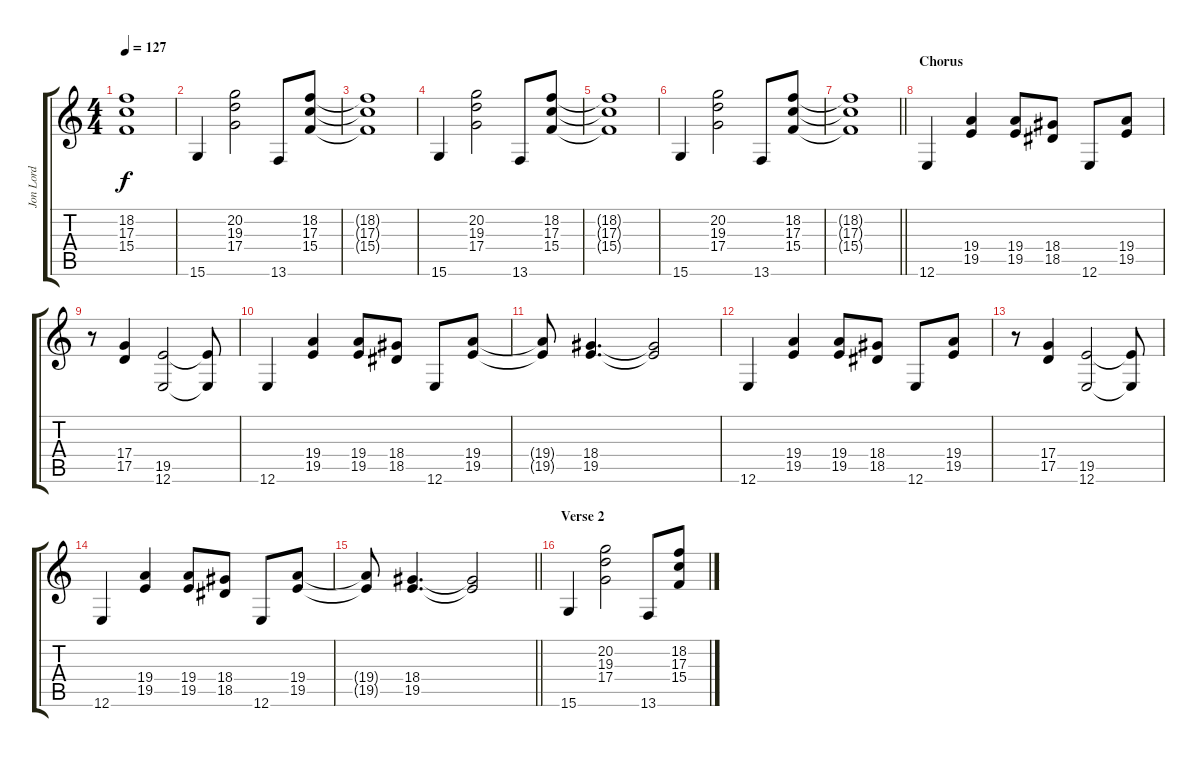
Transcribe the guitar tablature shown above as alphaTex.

\track ("Jon Lord" "Jon Lord") {instrument drawbarorgan}
\staff {score tabs}
\tuning (E4 B3 G3 D3 A2 E2) {hide}
\ts (4 4)
\tempo 127
\clef g2
\ks c
(18.2{t} 17.3{t} 15.4{t}).1{dy f} |
15.6.4 (20.2 19.3 17.4).2 13.6.8 (18.2 17.3 15.4).8 |
(18.2{t} 17.3{t} 15.4{t}).1 |
15.6.4 (20.2 19.3 17.4).2 13.6.8 (18.2 17.3 15.4).8 |
(18.2{t} 17.3{t} 15.4{t}).1 |
15.6.4 (20.2 19.3 17.4).2 13.6.8 (18.2 17.3 15.4).8 |
\barLineRight lightlight
(18.2{t} 17.3{t} 15.4{t}).1 |
\section ("" "Chorus")
12.6.4 (19.4 19.5).4 (19.4 19.5).8 (18.4 18.5).8 12.6.8 (19.4 19.5).8 |
r.8 (17.4 17.5).4 (19.5 12.6).2 (19.5{t} 12.6{t}).8 |
12.6.4 (19.4 19.5).4 (19.4 19.5).8 (18.4 18.5).8 12.6.8 (19.4 19.5).8 |
(19.4{t} 19.5{t}).8 (18.4 19.5).4{d} (18.4{t} 19.5{t}).2 |
12.6.4 (19.4 19.5).4 (19.4 19.5).8 (18.4 18.5).8 12.6.8 (19.4 19.5).8 |
r.8 (17.4 17.5).4 (19.5 12.6).2 (19.5{t} 12.6{t}).8 |
12.6.4 (19.4 19.5).4 (19.4 19.5).8 (18.4 18.5).8 12.6.8 (19.4 19.5).8 |
\barLineRight lightlight
(19.4{t} 19.5{t}).8 (18.4 19.5).4{d} (18.4{t} 19.5{t}).2 |
\section ("" "Verse 2")
15.6.4 (20.2 19.3 17.4).2 13.6.8 (18.2 17.3 15.4).8
